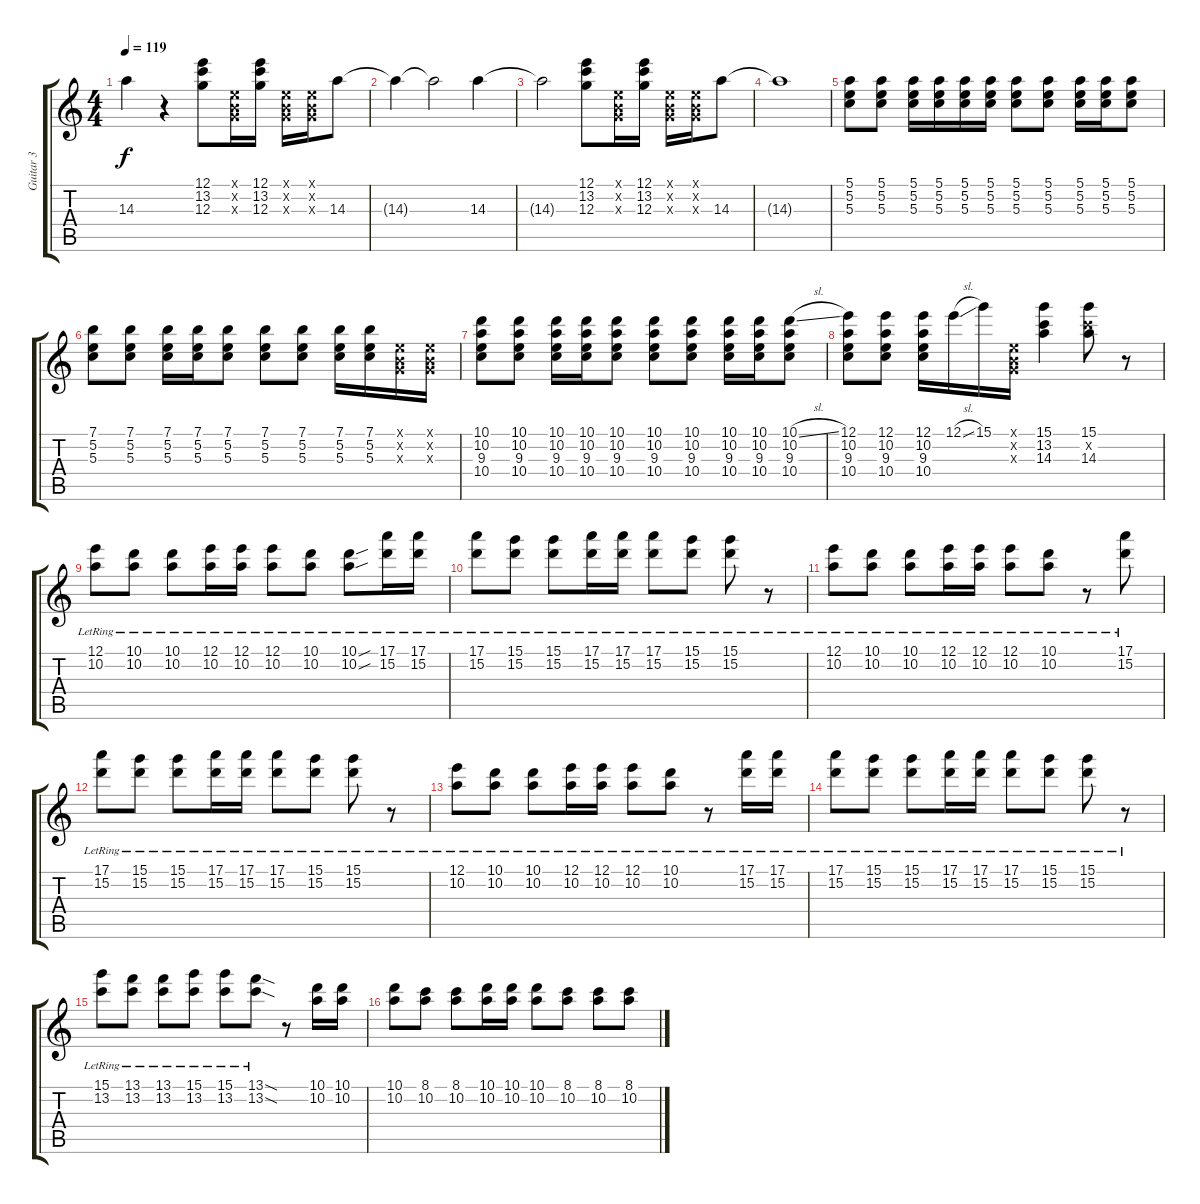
\track ("Guitar 3" "Guitar 3") {instrument distortionguitar}
\staff {score tabs}
\tuning (E4 B3 G3 D3 A2 E2) {hide}
\ts (4 4)
\tempo 119
\clef g2
\ks c
14.3{t}.4{dy f} r.4 (12.1 13.2 12.3).8 (0.1{x} 0.2{x} 0.3{x}).16 (12.1 13.2 12.3).16 (0.1{x} 0.2{x} 0.3{x}).16 (0.1{x} 0.2{x} 0.3{x}).16 14.3.8 |
14.3{t}.4 14.3{t}.2 14.3.4 |
14.3{t}.2 (12.1 13.2 12.3).8 (0.1{x} 0.2{x} 0.3{x}).16 (12.1 13.2 12.3).16 (0.1{x} 0.2{x} 0.3{x}).16 (0.1{x} 0.2{x} 0.3{x}).16 14.3.8 |
14.3{t}.1 |
(5.1 5.2 5.3).8 (5.1 5.2 5.3).8 (5.1 5.2 5.3).16 (5.1 5.2 5.3).16 (5.1 5.2 5.3).16 (5.1 5.2 5.3).16 (5.1 5.2 5.3).8 (5.1 5.2 5.3).8 (5.1 5.2 5.3).16 (5.1 5.2 5.3).16 (5.1 5.2 5.3).8 |
(7.1 5.2 5.3).8 (7.1 5.2 5.3).8 (7.1 5.2 5.3).16 (7.1 5.2 5.3).16 (7.1 5.2 5.3).8 (7.1 5.2 5.3).8 (7.1 5.2 5.3).8 (7.1 5.2 5.3).16 (7.1 5.2 5.3).16 (0.1{x} 0.2{x} 0.3{x}).16 (0.1{x} 0.2{x} 0.3{x}).16 |
(10.1 10.2 9.3 10.4).8 (10.1 10.2 9.3 10.4).8 (10.1 10.2 9.3 10.4).16 (10.1 10.2 9.3 10.4).16 (10.1 10.2 9.3 10.4).8 (10.1 10.2 9.3 10.4).8 (10.1 10.2 9.3 10.4).8 (10.1 10.2 9.3 10.4).16 (10.1 10.2 9.3 10.4).16 (10.1{sl} 10.2 9.3 10.4).8 |
(12.1 10.2 9.3 10.4).8 (12.1 10.2 9.3 10.4).8 (12.1 10.2 9.3 10.4).16 12.1{sl}.16 15.1.16 (0.1{x} 0.2{x} 0.3{x}).16 (15.1 13.2 14.3).4 (15.1 13.2{x} 14.3).8 r.8 |
(12.1 10.2{lr}).8 (10.1 10.2{lr}).8 (10.1 10.2{lr}).8 (12.1 10.2{lr}).16 (12.1 10.2{lr}).16 (12.1 10.2{lr}).8 (10.1 10.2{lr}).8 (10.1{sou} 10.2{sou lr}).8 (17.1 15.2{lr}).16 (17.1 15.2{lr}).16 |
(17.1 15.2{lr}).8 (15.1 15.2{lr}).8 (15.1 15.2{lr}).8 (17.1 15.2{lr}).16 (17.1 15.2{lr}).16 (17.1 15.2{lr}).8 (15.1 15.2{lr}).8 (15.1 15.2{lr}).8 r.8 |
(12.1 10.2{lr}).8 (10.1 10.2{lr}).8 (10.1 10.2{lr}).8 (12.1 10.2{lr}).16 (12.1 10.2{lr}).16 (12.1 10.2{lr}).8 (10.1 10.2{lr}).8 r.8 (17.1 15.2{lr}).8 |
(17.1 15.2{lr}).8 (15.1 15.2{lr}).8 (15.1 15.2{lr}).8 (17.1 15.2{lr}).16 (17.1 15.2{lr}).16 (17.1 15.2{lr}).8 (15.1 15.2{lr}).8 (15.1 15.2{lr}).8 r.8 |
(12.1 10.2{lr}).8 (10.1 10.2{lr}).8 (10.1 10.2{lr}).8 (12.1 10.2{lr}).16 (12.1 10.2{lr}).16 (12.1 10.2{lr}).8 (10.1 10.2{lr}).8 r.8 (17.1 15.2{lr}).16 (17.1 15.2{lr}).16 |
(17.1 15.2{lr}).8 (15.1 15.2{lr}).8 (15.1 15.2{lr}).8 (17.1 15.2{lr}).16 (17.1 15.2{lr}).16 (17.1 15.2{lr}).8 (15.1 15.2{lr}).8 (15.1 15.2{lr}).8 r.8 |
(15.1 13.2{lr}).8 (13.1 13.2{lr}).8 (13.1 13.2{lr}).8 (15.1 13.2{lr}).8 (15.1 13.2{lr}).8 (13.1{sod} 13.2{sod lr}).8 r.8 (10.1 10.2).16 (10.1 10.2).16 |
(10.1 10.2).8 (8.1 10.2).8 (8.1 10.2).8 (10.1 10.2).16 (10.1 10.2).16 (10.1 10.2).8 (8.1 10.2).8 (8.1 10.2).8 (8.1 10.2).8
